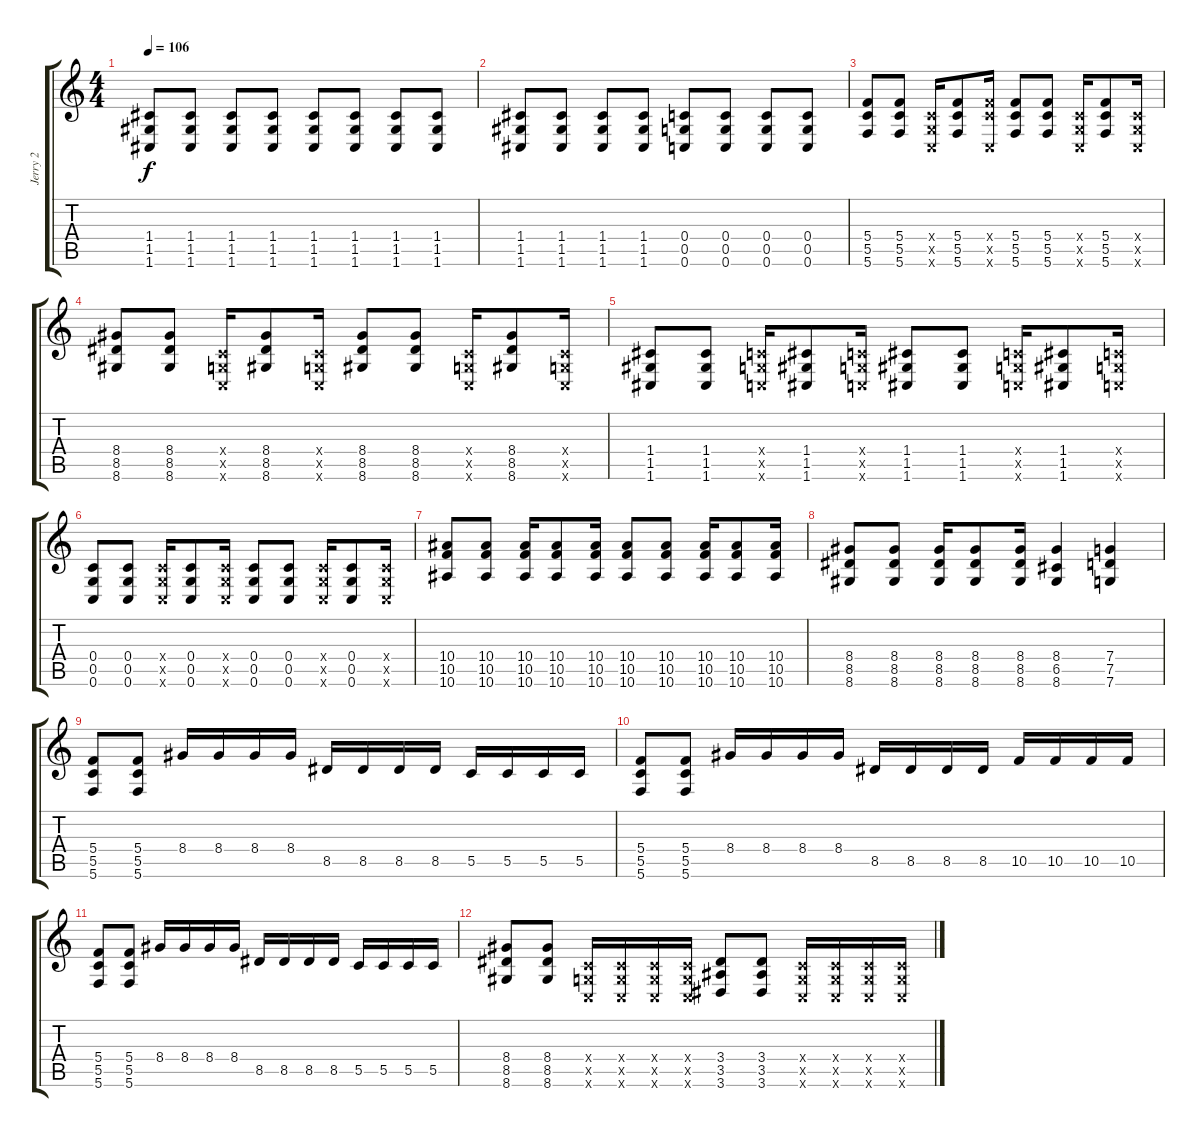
\track ("Jerry 2" "Jerry 2") {instrument distortionguitar}
\staff {score tabs}
\tuning (D4 A3 F3 C3 G2 C2) {hide}
\ts (4 4)
\tempo 106
\clef g2
\ks c
(1.4 1.5 1.6).8{dy f} (1.4 1.5 1.6).8 (1.4 1.5 1.6).8 (1.4 1.5 1.6).8 (1.4 1.5 1.6).8 (1.4 1.5 1.6).8 (1.4 1.5 1.6).8 (1.4 1.5 1.6).8 |
(1.4 1.5 1.6).8 (1.4 1.5 1.6).8 (1.4 1.5 1.6).8 (1.4 1.5 1.6).8 (0.4 0.5 0.6).8 (0.4 0.5 0.6).8 (0.4 0.5 0.6).8 (0.4 0.5 0.6).8 |
(5.4 5.5 5.6).8 (5.4 5.5 5.6).8 (0.4{x} 0.5{x} 0.6{x}).16 (5.4 5.5 5.6).8 (5.4{x} 5.5{x} 0.6{x}).16 (5.4 5.5 5.6).8 (5.4 5.5 5.6).8 (0.4{x} 0.5{x} 0.6{x}).16 (5.4 5.5 5.6).8 (0.4{x} 0.5{x} 0.6{x}).16 |
(8.4 8.5 8.6).8 (8.4 8.5 8.6).8 (0.4{x} 0.5{x} 0.6{x}).16 (8.4 8.5 8.6).8 (0.4{x} 0.5{x} 0.6{x}).16 (8.4 8.5 8.6).8 (8.4 8.5 8.6).8 (0.4{x} 0.5{x} 0.6{x}).16 (8.4 8.5 8.6).8 (0.4{x} 0.5{x} 0.6{x}).16 |
(1.4 1.5 1.6).8 (1.4 1.5 1.6).8 (0.4{x} 0.5{x} 0.6{x}).16 (1.4 1.5 1.6).8 (0.4{x} 0.5{x} 0.6{x}).16 (1.4 1.5 1.6).8 (1.4 1.5 1.6).8 (0.4{x} 0.5{x} 0.6{x}).16 (1.4 1.5 1.6).8 (0.4{x} 0.5{x} 0.6{x}).16 |
(0.4 0.5 0.6).8 (0.4 0.5 0.6).8 (0.4{x} 0.5{x} 0.6{x}).16 (0.4 0.5 0.6).8 (0.4{x} 0.5{x} 0.6{x}).16 (0.4 0.5 0.6).8 (0.4 0.5 0.6).8 (0.4{x} 0.5{x} 0.6{x}).16 (0.4 0.5 0.6).8 (0.4{x} 0.5{x} 0.6{x}).16 |
(10.4 10.5 10.6).8 (10.4 10.5 10.6).8 (10.4 10.5 10.6).16 (10.4 10.5 10.6).8 (10.4 10.5 10.6).16 (10.4 10.5 10.6).8 (10.4 10.5 10.6).8 (10.4 10.5 10.6).16 (10.4 10.5 10.6).8 (10.4 10.5 10.6).16 |
(8.4 8.5 8.6).8 (8.4 8.5 8.6).8 (8.4 8.5 8.6).16 (8.4 8.5 8.6).8 (8.4 8.5 8.6).16 (8.4 6.5 8.6).4 (7.4 7.5 7.6).4 |
(5.4 5.5 5.6).8 (5.4 5.5 5.6).8 8.4.16 8.4.16 8.4.16 8.4.16 8.5.16 8.5.16 8.5.16 8.5.16 5.5.16 5.5.16 5.5.16 5.5.16 |
(5.4 5.5 5.6).8 (5.4 5.5 5.6).8 8.4.16 8.4.16 8.4.16 8.4.16 8.5.16 8.5.16 8.5.16 8.5.16 10.5.16 10.5.16 10.5.16 10.5.16 |
(5.4 5.5 5.6).8 (5.4 5.5 5.6).8 8.4.16 8.4.16 8.4.16 8.4.16 8.5.16 8.5.16 8.5.16 8.5.16 5.5.16 5.5.16 5.5.16 5.5.16 |
(8.4 8.5 8.6).8 (8.4 8.5 8.6).8 (0.4{x} 0.5{x} 0.6{x}).16 (0.4{x} 0.5{x} 0.6{x}).16 (0.4{x} 0.5{x} 0.6{x}).16 (0.4{x} 0.5{x} 0.6{x}).16 (3.4 3.5 3.6).8 (3.4 3.5 3.6).8 (0.4{x} 0.5{x} 0.6{x}).16 (0.4{x} 0.5{x} 0.6{x}).16 (0.4{x} 0.5{x} 0.6{x}).16 (0.4{x} 0.5{x} 0.6{x}).16
